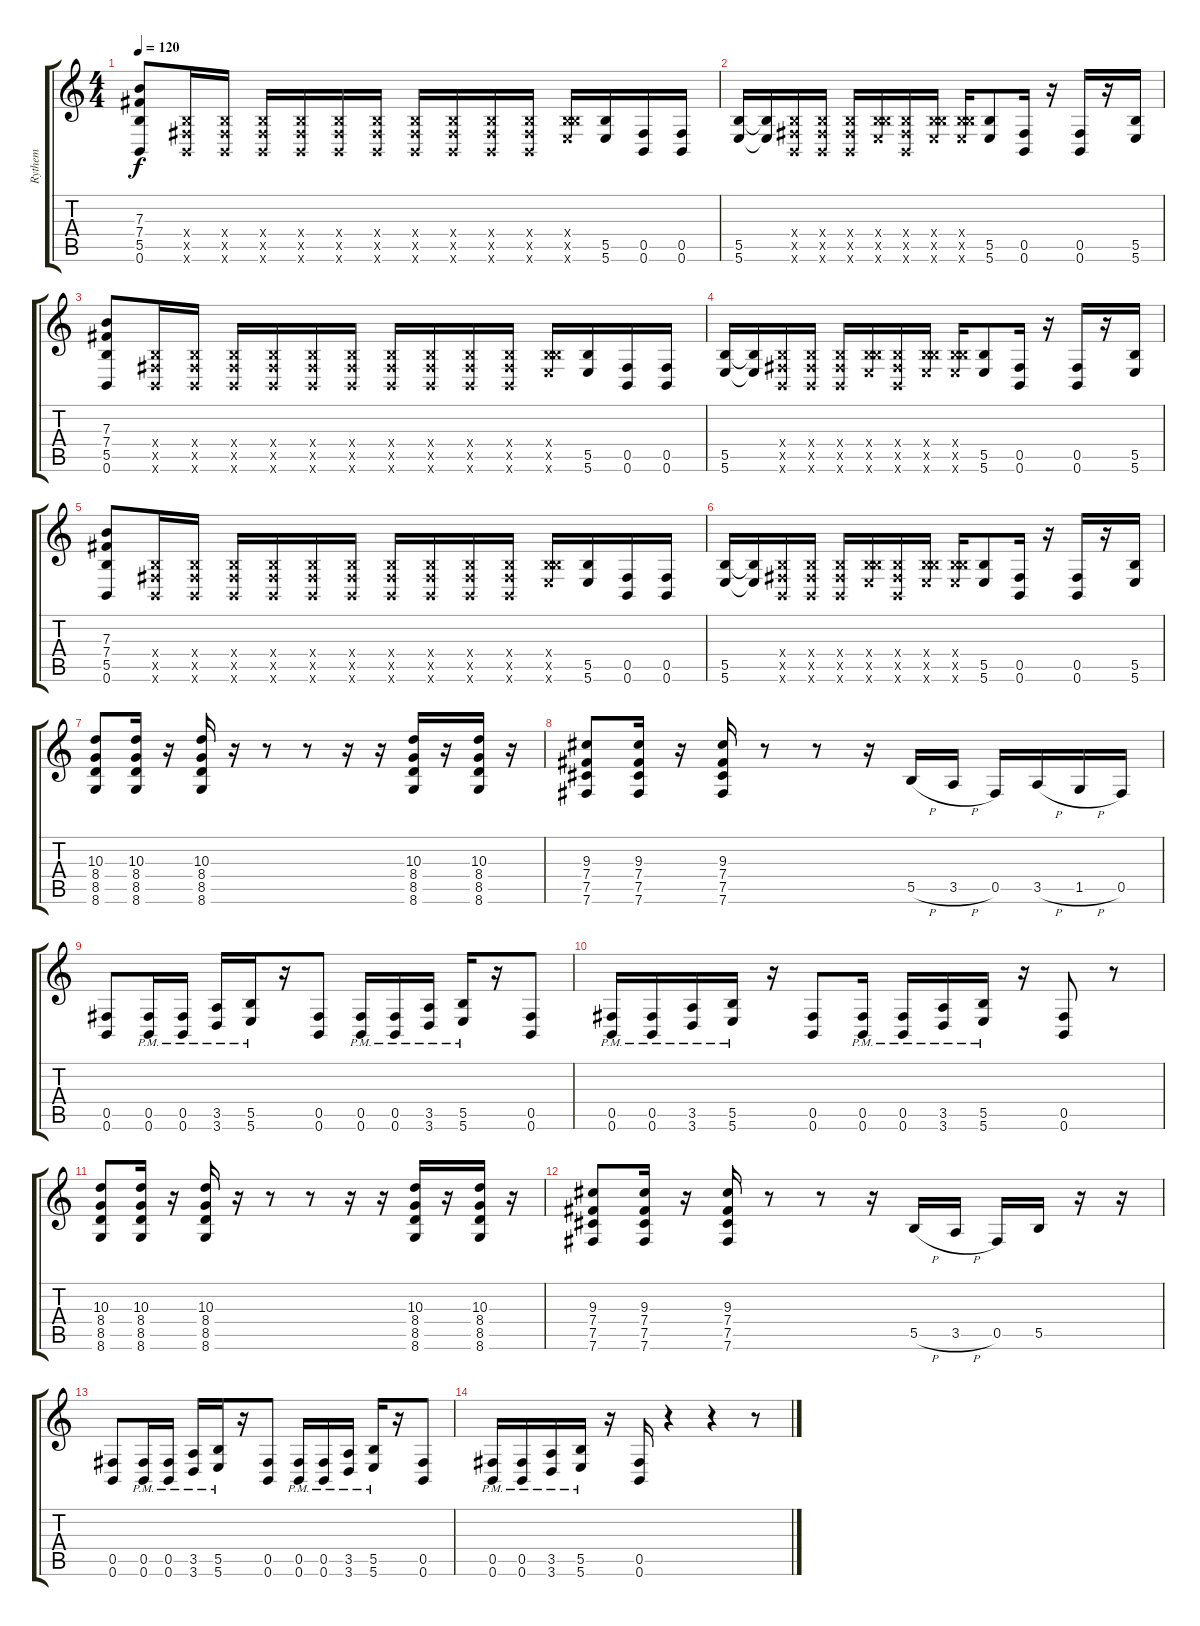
\track ("Rythem" "Rythem") {instrument distortionguitar}
\staff {score tabs}
\tuning (Db4 Ab3 E3 B2 Gb2 B1) {hide}
\ts (4 4)
\tempo 120
\clef g2
\ks c
(7.3 7.4 5.5 0.6).8{dy f} (0.4{x} 0.5{x} 0.6{x}).16 (0.4{x} 0.5{x} 0.6{x}).16 (0.4{x} 0.5{x} 0.6{x}).16 (0.4{x} 0.5{x} 0.6{x}).16 (0.4{x} 0.5{x} 0.6{x}).16 (0.4{x} 0.5{x} 0.6{x}).16 (0.4{x} 0.5{x} 0.6{x}).16 (0.4{x} 0.5{x} 0.6{x}).16 (0.4{x} 0.5{x} 0.6{x}).16 (0.4{x} 0.5{x} 0.6{x}).16 (0.4{x} 5.5{x} 5.6{x}).16 (5.5 5.6).16 (0.5 0.6).16 (0.5 0.6).16 |
(5.5 5.6).16 (5.5{t} 5.6{t}).16 (0.4{x} 0.5{x} 0.6{x}).16 (0.4{x} 0.5{x} 0.6{x}).16 (0.4{x} 0.5{x} 0.6{x}).16 (0.4{x} 5.5{x} 5.6{x}).16 (0.4{x} 0.5{x} 0.6{x}).16 (0.4{x} 5.5{x} 5.6{x}).16 (0.4{x} 5.5{x} 5.6{x}).16 (5.5 5.6).8 (0.5 0.6).16 r.16 (0.5 0.6).16 r.16 (5.5 5.6).16 |
(7.3 7.4 5.5 0.6).8 (0.4{x} 0.5{x} 0.6{x}).16 (0.4{x} 0.5{x} 0.6{x}).16 (0.4{x} 0.5{x} 0.6{x}).16 (0.4{x} 0.5{x} 0.6{x}).16 (0.4{x} 0.5{x} 0.6{x}).16 (0.4{x} 0.5{x} 0.6{x}).16 (0.4{x} 0.5{x} 0.6{x}).16 (0.4{x} 0.5{x} 0.6{x}).16 (0.4{x} 0.5{x} 0.6{x}).16 (0.4{x} 0.5{x} 0.6{x}).16 (0.4{x} 5.5{x} 5.6{x}).16 (5.5 5.6).16 (0.5 0.6).16 (0.5 0.6).16 |
(5.5 5.6).16 (5.5{t} 5.6{t}).16 (0.4{x} 0.5{x} 0.6{x}).16 (0.4{x} 0.5{x} 0.6{x}).16 (0.4{x} 0.5{x} 0.6{x}).16 (0.4{x} 5.5{x} 5.6{x}).16 (0.4{x} 0.5{x} 0.6{x}).16 (0.4{x} 5.5{x} 5.6{x}).16 (0.4{x} 5.5{x} 5.6{x}).16 (5.5 5.6).8 (0.5 0.6).16 r.16 (0.5 0.6).16 r.16 (5.5 5.6).16 |
(7.3 7.4 5.5 0.6).8 (0.4{x} 0.5{x} 0.6{x}).16 (0.4{x} 0.5{x} 0.6{x}).16 (0.4{x} 0.5{x} 0.6{x}).16 (0.4{x} 0.5{x} 0.6{x}).16 (0.4{x} 0.5{x} 0.6{x}).16 (0.4{x} 0.5{x} 0.6{x}).16 (0.4{x} 0.5{x} 0.6{x}).16 (0.4{x} 0.5{x} 0.6{x}).16 (0.4{x} 0.5{x} 0.6{x}).16 (0.4{x} 0.5{x} 0.6{x}).16 (0.4{x} 5.5{x} 5.6{x}).16 (5.5 5.6).16 (0.5 0.6).16 (0.5 0.6).16 |
(5.5 5.6).16 (5.5{t} 5.6{t}).16 (0.4{x} 0.5{x} 0.6{x}).16 (0.4{x} 0.5{x} 0.6{x}).16 (0.4{x} 0.5{x} 0.6{x}).16 (0.4{x} 5.5{x} 5.6{x}).16 (0.4{x} 0.5{x} 0.6{x}).16 (0.4{x} 5.5{x} 5.6{x}).16 (0.4{x} 5.5{x} 5.6{x}).16 (5.5 5.6).8 (0.5 0.6).16 r.16 (0.5 0.6).16 r.16 (5.5 5.6).16 |
(10.3 8.4 8.5 8.6).8 (10.3 8.4 8.5 8.6).16 r.16 (10.3 8.4 8.5 8.6).16 r.16 r.8 r.8 r.16 r.16 (10.3 8.4 8.5 8.6).16 r.16 (10.3 8.4 8.5 8.6).16 r.16 |
(9.3 7.4 7.5 7.6).8 (9.3 7.4 7.5 7.6).16 r.16 (9.3 7.4 7.5 7.6).16 r.8 r.8 r.16 5.5{h}.16 3.5{h}.16 0.5.16 3.5{h}.16 1.5{h}.16 0.5.16 |
(0.5 0.6).8 (0.5{pm} 0.6{pm}).16 (0.5{pm} 0.6{pm}).16 (3.5{pm} 3.6{pm}).16 (5.5{pm} 5.6{pm}).16 r.16 (0.5 0.6).8 (0.5{pm} 0.6{pm}).16 (0.5{pm} 0.6{pm}).16 (3.5{pm} 3.6{pm}).16 (5.5{pm} 5.6{pm}).16 r.16 (0.5 0.6).8 |
(0.5{pm} 0.6{pm}).16 (0.5{pm} 0.6{pm}).16 (3.5{pm} 3.6{pm}).16 (5.5{pm} 5.6{pm}).16 r.16 (0.5 0.6).8 (0.5{pm} 0.6{pm}).16 (0.5{pm} 0.6{pm}).16 (3.5{pm} 3.6{pm}).16 (5.5{pm} 5.6{pm}).16 r.16 (0.5 0.6).8 r.8 |
(10.3 8.4 8.5 8.6).8 (10.3 8.4 8.5 8.6).16 r.16 (10.3 8.4 8.5 8.6).16 r.16 r.8 r.8 r.16 r.16 (10.3 8.4 8.5 8.6).16 r.16 (10.3 8.4 8.5 8.6).16 r.16 |
(9.3 7.4 7.5 7.6).8 (9.3 7.4 7.5 7.6).16 r.16 (9.3 7.4 7.5 7.6).16 r.8 r.8 r.16 5.5{h}.16 3.5{h}.16 0.5.16 5.5.16 r.16 r.16 |
(0.5 0.6).8 (0.5{pm} 0.6{pm}).16 (0.5{pm} 0.6{pm}).16 (3.5{pm} 3.6{pm}).16 (5.5{pm} 5.6{pm}).16 r.16 (0.5 0.6).8 (0.5{pm} 0.6{pm}).16 (0.5{pm} 0.6{pm}).16 (3.5{pm} 3.6{pm}).16 (5.5{pm} 5.6{pm}).16 r.16 (0.5 0.6).8 |
(0.5{pm} 0.6{pm}).16 (0.5{pm} 0.6{pm}).16 (3.5{pm} 3.6{pm}).16 (5.5{pm} 5.6{pm}).16 r.16 (0.5 0.6).16 r.4 r.4 r.8
